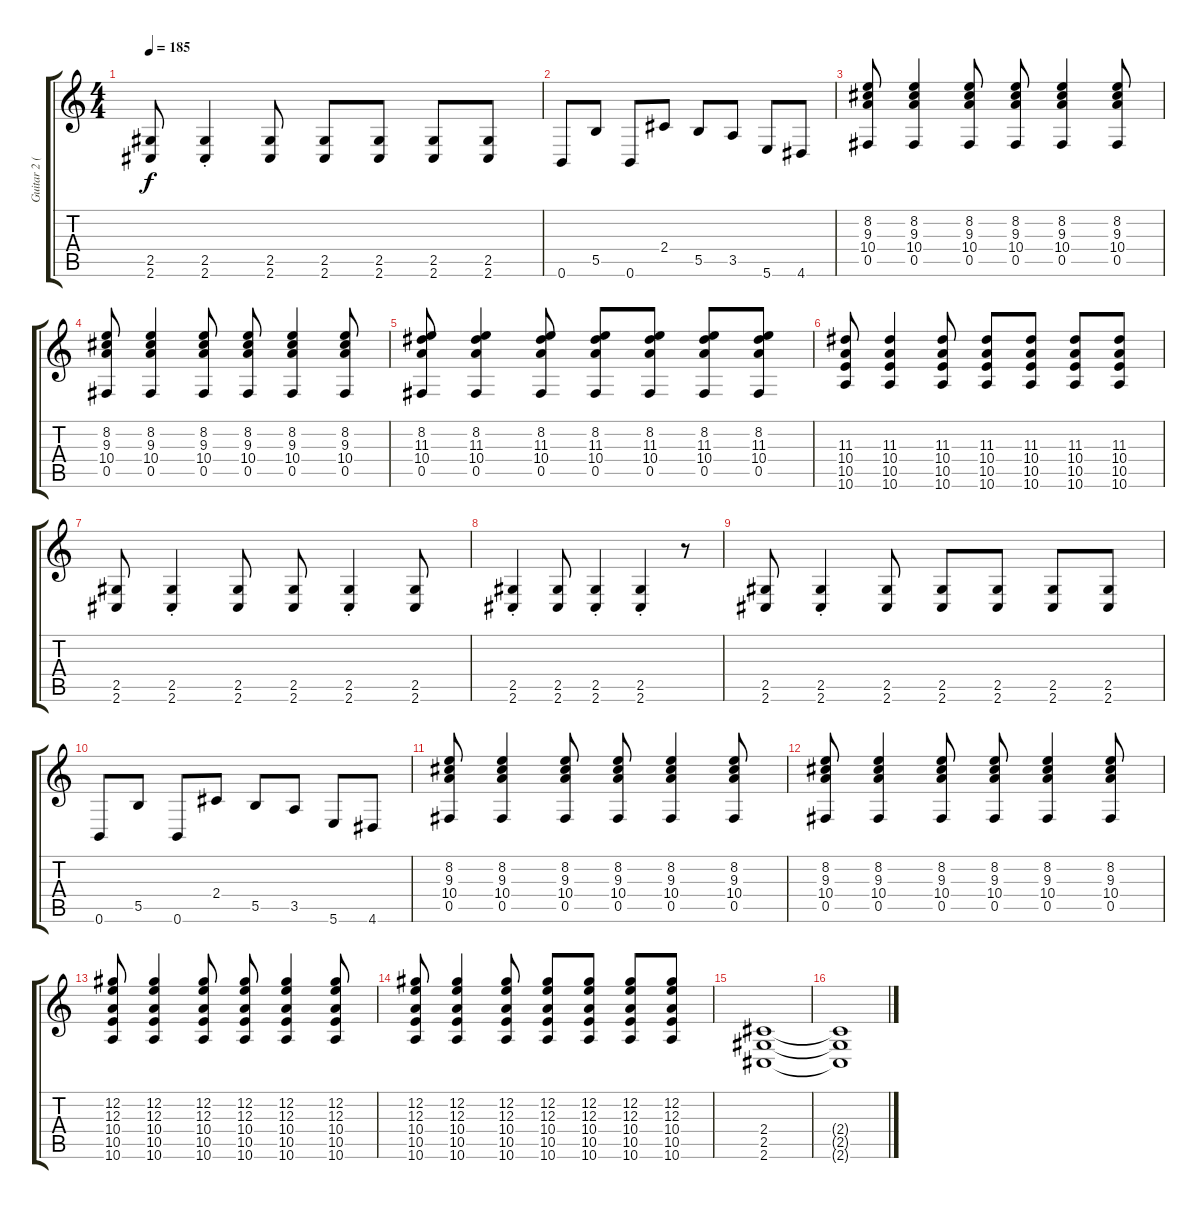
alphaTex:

\track ("Guitar 2 (Mike)" "Guitar 2 (") {instrument distortionguitar}
\staff {score tabs}
\tuning (Db4 Ab3 E3 B2 Gb2 B1) {hide}
\ts (4 4)
\tempo 185
\clef g2
\ks c
(2.5 2.6).8{dy f} (2.5{st} 2.6{st}).4 (2.5 2.6).8 (2.5 2.6).8 (2.5 2.6).8 (2.5 2.6).8 (2.5 2.6).8 |
0.6.8 5.5.8 0.6.8 2.4.8 5.5.8 3.5.8 5.6.8 4.6.8 |
(8.2 9.3 10.4 0.5).8 (8.2 9.3 10.4 0.5).4 (8.2 9.3 10.4 0.5).8 (8.2 9.3 10.4 0.5).8 (8.2 9.3 10.4 0.5).4 (8.2 9.3 10.4 0.5).8 |
(8.2 9.3 10.4 0.5).8 (8.2 9.3 10.4 0.5).4 (8.2 9.3 10.4 0.5).8 (8.2 9.3 10.4 0.5).8 (8.2 9.3 10.4 0.5).4 (8.2 9.3 10.4 0.5).8 |
(8.2 11.3 10.4 0.5).8 (8.2 11.3 10.4 0.5).4 (8.2 11.3 10.4 0.5).8 (8.2 11.3 10.4 0.5).8 (8.2 11.3 10.4 0.5).8 (8.2 11.3 10.4 0.5).8 (8.2 11.3 10.4 0.5).8 |
(11.3 10.4 10.5 10.6).8 (11.3 10.4 10.5 10.6).4 (11.3 10.4 10.5 10.6).8 (11.3 10.4 10.5 10.6).8 (11.3 10.4 10.5 10.6).8 (11.3 10.4 10.5 10.6).8 (11.3 10.4 10.5 10.6).8 |
(2.5 2.6).8 (2.5{st} 2.6{st}).4 (2.5 2.6).8 (2.5 2.6).8 (2.5{st} 2.6{st}).4 (2.5 2.6).8 |
(2.5{st} 2.6{st}).4 (2.5 2.6).8 (2.5{st} 2.6{st}).4 (2.5{st} 2.6{st}).4 r.8 |
(2.5 2.6).8 (2.5{st} 2.6{st}).4 (2.5 2.6).8 (2.5 2.6).8 (2.5 2.6).8 (2.5 2.6).8 (2.5 2.6).8 |
0.6.8 5.5.8 0.6.8 2.4.8 5.5.8 3.5.8 5.6.8 4.6.8 |
(8.2 9.3 10.4 0.5).8 (8.2 9.3 10.4 0.5).4 (8.2 9.3 10.4 0.5).8 (8.2 9.3 10.4 0.5).8 (8.2 9.3 10.4 0.5).4 (8.2 9.3 10.4 0.5).8 |
(8.2 9.3 10.4 0.5).8 (8.2 9.3 10.4 0.5).4 (8.2 9.3 10.4 0.5).8 (8.2 9.3 10.4 0.5).8 (8.2 9.3 10.4 0.5).4 (8.2 9.3 10.4 0.5).8 |
(12.2 12.3 10.4 10.5 10.6).8 (12.2 12.3 10.4 10.5 10.6).4 (12.2 12.3 10.4 10.5 10.6).8 (12.2 12.3 10.4 10.5 10.6).8 (12.2 12.3 10.4 10.5 10.6).4 (12.2 12.3 10.4 10.5 10.6).8 |
(12.2 12.3 10.4 10.5 10.6).8 (12.2 12.3 10.4 10.5 10.6).4 (12.2 12.3 10.4 10.5 10.6).8 (12.2 12.3 10.4 10.5 10.6).8 (12.2 12.3 10.4 10.5 10.6).8 (12.2 12.3 10.4 10.5 10.6).8 (12.2 12.3 10.4 10.5 10.6).8 |
(2.4 2.5 2.6).1{volume 0} |
(2.4{t} 2.5{t} 2.6{t}).1
